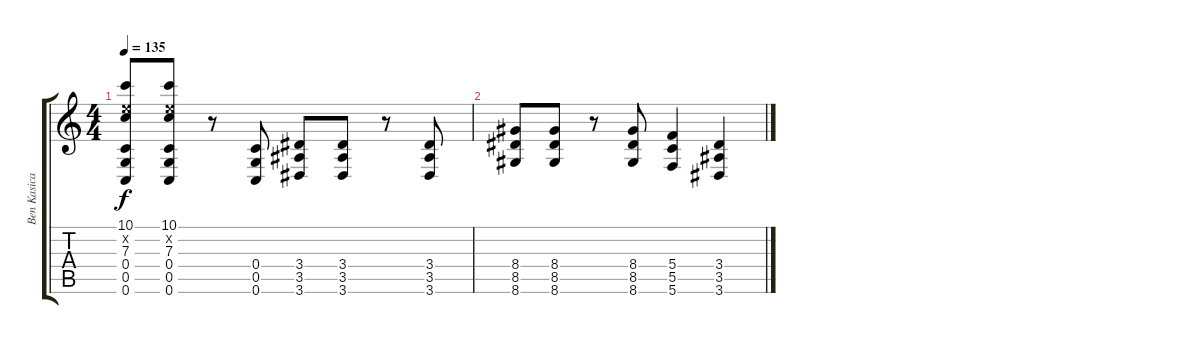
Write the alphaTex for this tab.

\track ("Ben Kasica" "Ben Kasica") {instrument distortionguitar}
\staff {score tabs}
\tuning (D4 A3 F3 C3 G2 C2) {hide}
\ts (4 4)
\tempo 135
\clef g2
\ks c
(10.1 7.2{x} 7.3 0.4 0.5 0.6).8{dy f} (10.1 7.2{x} 7.3 0.4 0.5 0.6).8 r.8 (0.4 0.5 0.6).8 (3.4 3.5 3.6).8 (3.4 3.5 3.6).8 r.8 (3.4 3.5 3.6).8 |
(8.4 8.5 8.6).8 (8.4 8.5 8.6).8 r.8 (8.4 8.5 8.6).8 (5.4 5.5 5.6).4 (3.4 3.5 3.6).4
